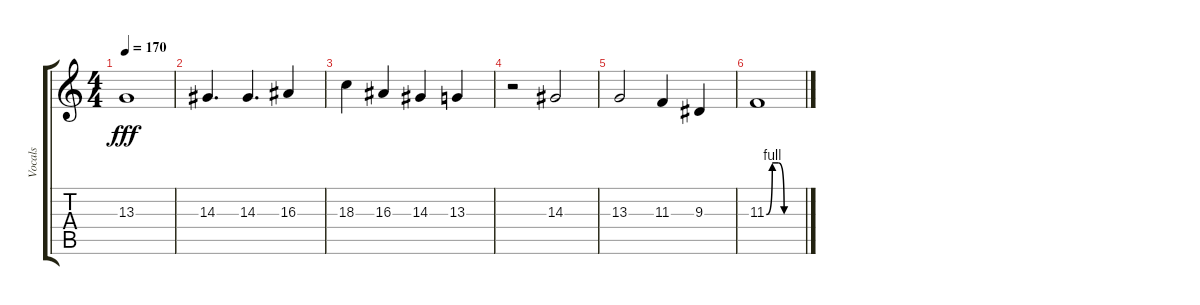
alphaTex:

\track ("Vocals" "Vocals") {instrument lead1square}
\staff {score tabs}
\tuning (Eb4 Bb3 Gb3 Db3 Ab2 Eb2) {hide}
\ts (4 4)
\tempo 170
\clef g2
\ks c
13.3.1{dy fff} |
14.3.4{d} 14.3.4{d} 16.3.4 |
18.3.4 16.3.4 14.3.4 13.3.4 |
r.2 14.3.2 |
13.3.2 11.3.4 9.3.4 |
11.3{be (custom 0 0 10 4 20 4 30 0 60 0)}.1
